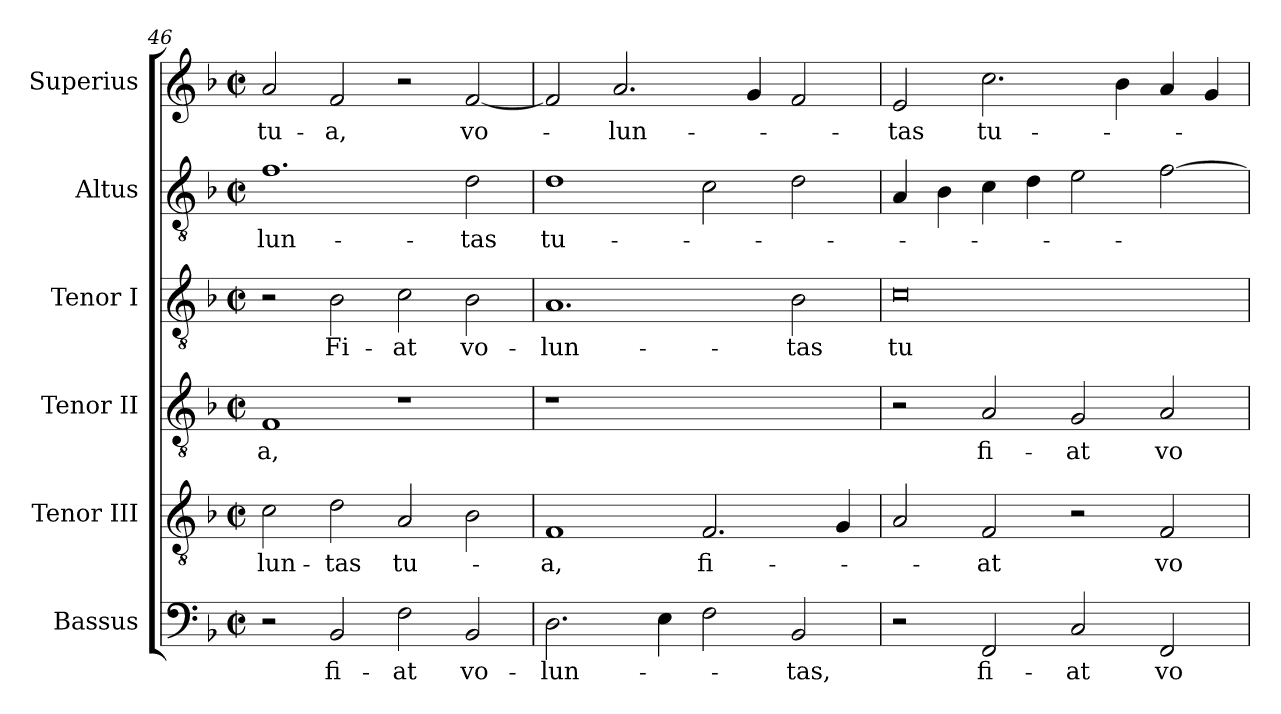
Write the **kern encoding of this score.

**kern	**text	**kern	**text	**kern	**text	**kern	**text	**kern	**text	**kern	**text
*part6	*part6	*part5	*part5	*part4	*part4	*part3	*part3	*part2	*part2	*part1	*part1
*staff6	*staff6	*staff5	*staff5	*staff4	*staff4	*staff3	*staff3	*staff2	*staff2	*staff1	*staff1
*I"Bassus	*	*I"Tenor III	*	*I"Tenor II	*	*I"Tenor I	*	*I"Altus	*	*I"Superius	*
*I'B.	*	*I'T.	*	*I'T.	*	*I'T.	*	*	*	*I'S.	*
!!LO:PB:g=z
*clefF4	*	*clefGv2	*	*clefGv2	*	*clefGv2	*	*clefGv2	*	*clefG2	*
*	*	*ITrd7c12	*	*ITrd7c12	*	*ITrd7c12	*	*ITrd7c12	*	*	*
*k[b-]	*	*k[b-]	*	*k[b-]	*	*k[b-]	*	*k[b-]	*	*k[b-]	*
*F:	*	*F:	*	*F:	*	*F:	*	*F:	*	*F:	*
*M2/2	*	*M2/2	*	*M2/2	*	*M2/2	*	*M2/2	*	*M2/2	*
*met(c|)	*	*met(c|)	*	*met(c|)	*	*met(c|)	*	*met(c|)	*	*met(c|)	*
=46	=46	=46	=46	=46	=46	=46	=46	=46	=46	=46	=46
!	!	!	!LO:LY:b:color=#000000	!	!	!	!	!	!	!	!
!	!	!	!	!	!LO:LY:b:color=#000000	!	!	!	!	!	!
!	!	!	!	!	!	!	!	!	!LO:LY:b:color=#000000	!	!
!	!	!	!	!	!	!	!	!	!	!	!LO:LY:b:color=#000000
2r	.	2Ci\	-lun-	1FFi	-a,	2r	.	1.Fi	-lun-	2ai/	tu-
!	!LO:LY:b:color=#000000	!	!	!	!	!	!	!	!	!	!
!	!	!	!LO:LY:b:color=#000000	!	!	!	!	!	!	!	!
!	!	!	!	!	!	!	!LO:LY:b:color=#000000	!	!	!	!
!	!	!	!	!	!	!	!	!	!	!	!LO:LY:b:color=#000000
2BB-i/	fi-	2Di\	-tas	.	.	2BB-i\	Fi-	.	.	2fi/	-a,
!	!LO:LY:b:color=#000000	!	!	!	!	!	!	!	!	!	!
!	!	!	!LO:LY:b:color=#000000	!	!	!	!	!	!	!	!
!	!	!	!	!	!	!	!LO:LY:b:color=#000000	!	!	!	!
2Fi\	-at	2AAi/	tu-	1r	.	2Ci\	-at	.	.	2r	.
!	!LO:LY:b:color=#000000	!	!	!	!	!	!	!	!	!	!
!	!	!	!	!	!	!	!LO:LY:b:color=#000000	!	!	!	!
!	!	!	!	!	!	!	!	!	!LO:LY:b:color=#000000	!	!
!	!	!	!	!	!	!	!	!	!	!	!LO:LY:b:color=#000000
2BB-i/	vo-	2BB-i\	.	.	.	2BB-i\	vo-	2Di\	-tas	[<2fi/	vo-
=47	=47	=47	=47	=47	=47	=47	=47	=47	=47	=47	=47
!	!LO:LY:b:color=#000000	!	!	!	!	!	!	!	!	!	!
!	!	!	!LO:LY:b:color=#000000	!LO:N:vis=1	!	!	!	!	!	!	!
!	!	!	!	!	!	!	!LO:LY:b:color=#000000	!	!	!	!
!	!	!	!	!	!	!	!	!	!LO:LY:b:color=#000000	!	!
2.Di\	-lun-	1FFi	-a,	1r	.	1.AAi	-lun-	1Di	tu-	2fi/]	.
!	!	!	!	!	!	!	!	!	!	!	!LO:LY:b:color=#000000
.	.	.	.	.	.	.	.	.	.	2.ai/	-lun-
4Ei\	.	.	.	.	.	.	.	.	.	.	.
!	!	!	!LO:LY:b:color=#000000	!	!	!	!	!	!	!	!
2Fi\	.	2.FFi/	fi-	1ryy	.	.	.	2Ci\	.	.	.
.	.	.	.	.	.	.	.	.	.	4gi/	.
!	!LO:LY:b:color=#000000	!	!	!	!	!	!	!	!	!	!
!	!	!	!	!	!	!	!LO:LY:b:color=#000000	!	!	!	!
2BB-i/	-tas,	.	.	.	.	2BB-i\	-tas	2Di\	.	2fi/	.
.	.	4GGi/	.	.	.	.	.	.	.	.	.
=48	=48	=48	=48	=48	=48	=48	=48	=48	=48	=48	=48
!	!	!	!	!	!	!	!LO:LY:b:color=#000000	!	!	!	!
!	!	!	!	!	!	!	!	!	!	!	!LO:LY:b:color=#000000
2r	.	2AAi/	.	2r	.	0Ci	tu-	4AAi/	.	2ei/	-tas
.	.	.	.	.	.	.	.	4BB-i\	.	.	.
!	!LO:LY:b:color=#000000	!	!	!	!	!	!	!	!	!	!
!	!	!	!LO:LY:b:color=#000000	!	!	!	!	!	!	!	!
!	!	!	!	!	!LO:LY:b:color=#000000	!	!	!	!	!	!
!	!	!	!	!	!	!	!	!	!	!	!LO:LY:b:color=#000000
2FFi/	fi-	2FFi/	-at	2AAi/	fi-	.	.	4Ci\	.	2.cci\	tu-
.	.	.	.	.	.	.	.	4Di\	.	.	.
!	!LO:LY:b:color=#000000	!	!	!	!	!	!	!	!	!	!
!	!	!	!	!	!LO:LY:b:color=#000000	!	!	!	!	!	!
2Ci/	-at	2r	.	2GGi/	-at	.	.	2Ei\	.	.	.
.	.	.	.	.	.	.	.	.	.	4b-i\	.
!	!LO:LY:b:color=#000000	!	!	!	!	!	!	!	!	!	!
!	!	!	!LO:LY:b:color=#000000	!	!	!	!	!	!	!	!
!	!	!	!	!	!LO:LY:b:color=#000000	!	!	!	!	!	!
2FFi/	vo-	2FFi/	vo-	2AAi/	vo-	.	.	[>2Fi\	.	4ai/	.
.	.	.	.	.	.	.	.	.	.	4gi/	.
=	=	=	=	=	=	=	=	=	=	=	=
*-	*-	*-	*-	*-	*-	*-	*-	*-	*-	*-	*-
